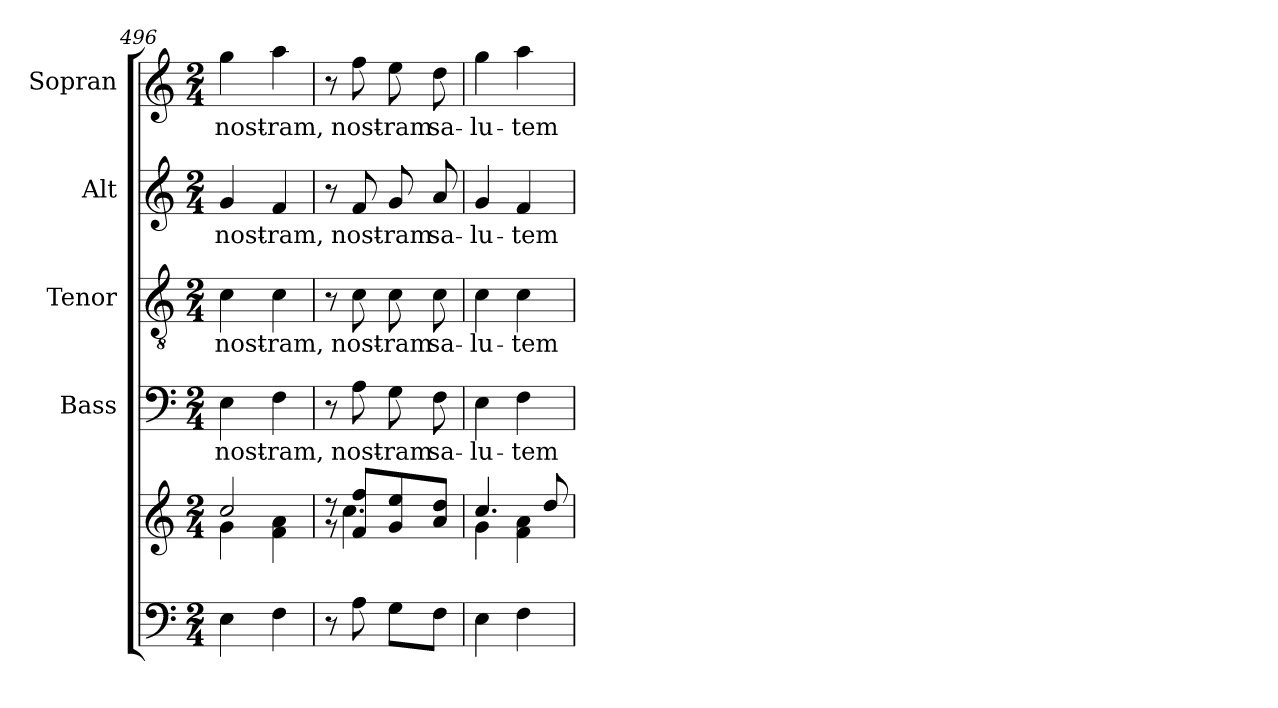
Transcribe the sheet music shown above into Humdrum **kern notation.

**kern	**kern	**kern	**text	**kern	**text	**kern	**text	**kern	**text
*part5	*part5	*part4	*part4	*part3	*part3	*part2	*part2	*part1	*part1
*staff6	*staff5	*staff4	*staff4	*staff3	*staff3	*staff2	*staff2	*staff1	*staff1
*	*	*I"Bass	*	*I"Tenor	*	*I"Alt	*	*I"Sopran	*
*	*	*I'B.	*	*I'T.	*	*I'A.	*	*I'S.	*
*clefF4	*clefG2	*clefF4	*	*clefGv2	*	*clefG2	*	*clefG2	*
*k[]	*k[]	*k[]	*	*k[]	*	*k[]	*	*k[]	*
*C:	*C:	*C:	*	*C:	*	*C:	*	*C:	*
*M2/4	*M2/4	*M2/4	*	*M2/4	*	*M2/4	*	*M2/4	*
=496	=496	=496	=496	=496	=496	=496	=496	=496	=496
*	*^	*	*	*	*	*	*	*	*
!	!	!	!	!LO:LY:b	!	!LO:LY:b	!	!LO:LY:b	!	!LO:LY:b
4E\	2cc/	4g\	4E\	nost-	4c\	nost-	4g/	nost-	4gg\	nost-
!	!	!	!	!LO:LY:b	!	!LO:LY:b	!	!LO:LY:b	!	!LO:LY:b
4F\	.	4f\ 4a\	4F\	-ram,	4c\	-ram,	4f/	-ram,	4aa\	-ram,
=497	=497	=497	=497	=497	=497	=497	=497	=497	=497	=497
8r	8r	8r	8r	.	8r	.	8r	.	8r	.
!	!	!	!	!LO:LY:b	!	!LO:LY:b	!	!LO:LY:b	!	!LO:LY:b
8A\	8f/ 8ff/L	4.cc\	8A\	nost-	8c\	nost-	8f/	nost-	8ff\	nost-
!	!	!	!	!LO:LY:b	!	!LO:LY:b	!	!LO:LY:b	!	!LO:LY:b
8G\L	8g/ 8ee/	.	8G\	-ram	8c\	-ram	8g/	-ram	8ee\	-ram
!	!	!	!	!LO:LY:b	!	!LO:LY:b	!	!LO:LY:b	!	!LO:LY:b
8F\J	8a/ 8dd/J	.	8F\	sa-	8c\	sa-	8a/	sa-	8dd\	sa-
=498	=498	=498	=498	=498	=498	=498	=498	=498	=498	=498
!	!	!	!	!LO:LY:b	!	!LO:LY:b	!	!LO:LY:b	!	!LO:LY:b
4E\	4.cc/	4g\	4E\	-lu-	4c\	-lu-	4g/	-lu-	4gg\	-lu-
!	!	!	!	!LO:LY:b	!	!LO:LY:b	!	!LO:LY:b	!	!LO:LY:b
4F\	.	4f\ 4a\	4F\	-tem	4c\	-tem	4f/	-tem	4aa\	-tem
.	8dd/	.	.	.	.	.	.	.	.	.
*	*v	*v	*	*	*	*	*	*	*	*
=	=	=	=	=	=	=	=	=	=
*-	*-	*-	*-	*-	*-	*-	*-	*-	*-
